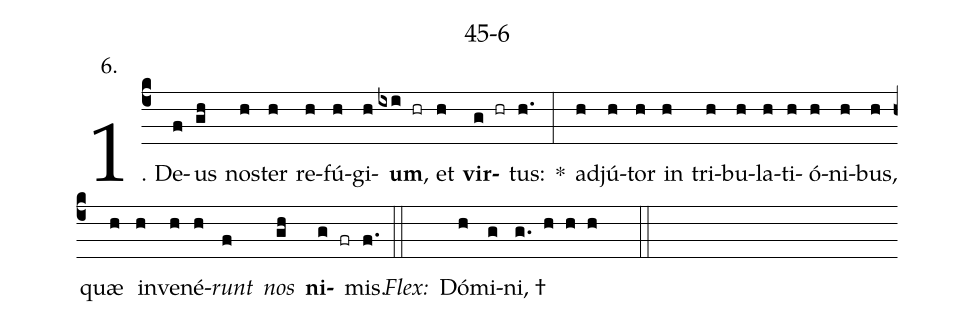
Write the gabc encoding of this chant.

name: 45-6;
annotation: 6.;
%%
(c4)1. De(f)us(gh) nos(h)ter(h) re(h)fú(h)gi(h)<b>um</b>,(ixi hr) et(h) <b>vir</b>(g hr)tus:(h.) *(:) ad(h)jú(h)tor(h) in(h) tri(h)bu(h)la(h)ti(h)ó(h)ni(h)bus,(h) quæ(h) in(h)ve(h)né(h)<i>runt</i>(f) <i>nos</i>(gh) <b>ni</b>(g fr)mis.(f.) (::)
<i>Flex:</i>()  Dó(h)mi(g)ni, †(g. h h h  ::)
